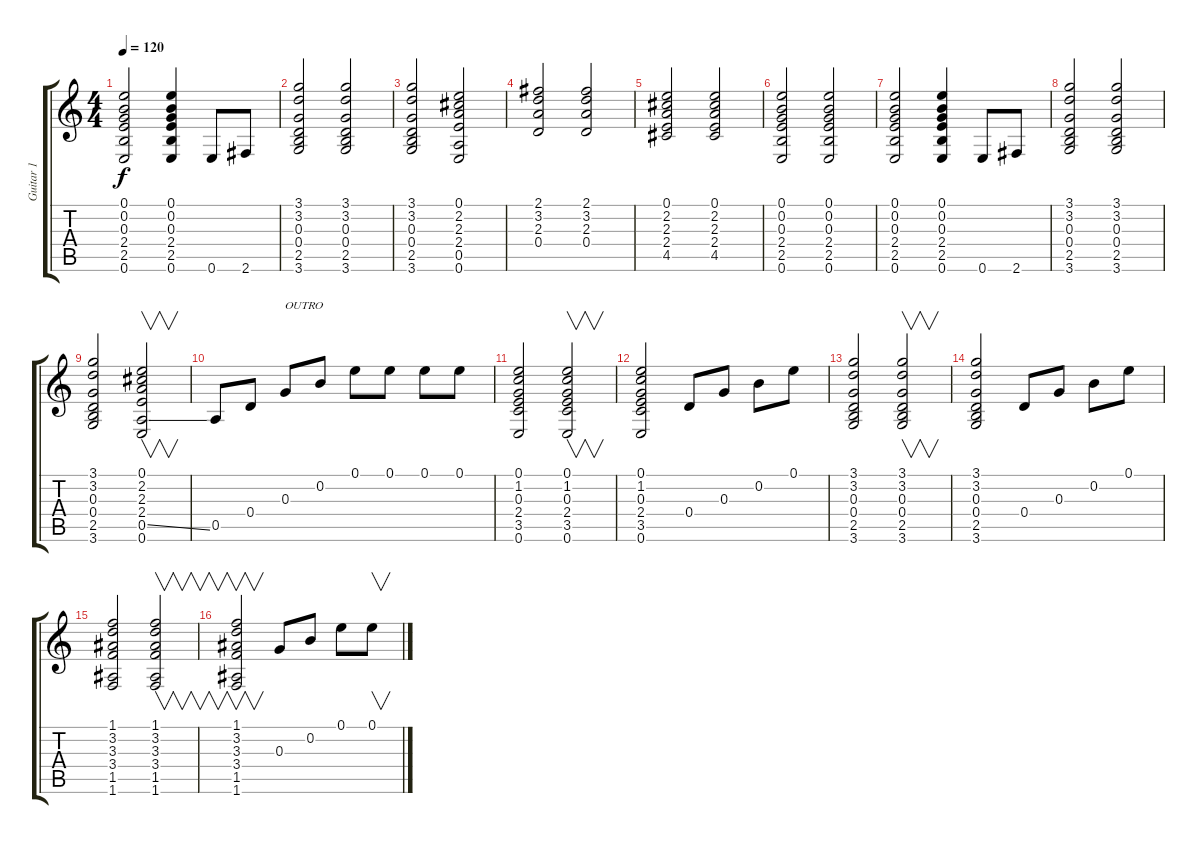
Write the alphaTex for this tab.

\track ("Guitar 1" "Guitar 1") {instrument acousticguitarsteel}
\staff {score tabs}
\tuning (E4 B3 G3 D3 A2 E2) {hide}
\ts (4 4)
\tempo 120
\clef g2
\ks c
(0.1 0.2 0.3 2.4 2.5 0.6).2{dy f} (0.1 0.2 0.3 2.4 2.5 0.6).4 0.6.8 2.6.8 |
(3.1 3.2 0.3 0.4 2.5 3.6).2 (3.1 3.2 0.3 0.4 2.5 3.6).2 |
(3.1 3.2 0.3 0.4 2.5 3.6).2 (0.1 2.2 2.3 2.4 0.5 0.6).2 |
(2.1 3.2 2.3 0.4).2 (2.1 3.2 2.3 0.4).2 |
(0.1 2.2 2.3 2.4 4.5).2 (0.1 2.2 2.3 2.4 4.5).2 |
(0.1 0.2 0.3 2.4 2.5 0.6).2 (0.1 0.2 0.3 2.4 2.5 0.6).2 |
(0.1 0.2 0.3 2.4 2.5 0.6).2 (0.1 0.2 0.3 2.4 2.5 0.6).4 0.6.8 2.6.8 |
(3.1 3.2 0.3 0.4 2.5 3.6).2 (3.1 3.2 0.3 0.4 2.5 3.6).2 |
(3.1 3.2 0.3 0.4 2.5 3.6).2 (0.1 2.2 2.3 2.4 0.5{ss} 0.6).2{v} |
0.5.8 0.4.8 0.3.8{txt "OUTRO"} 0.2.8 0.1.8 0.1.8 0.1.8 0.1.8 |
(0.1 1.2 0.3 2.4 3.5 0.6).2 (0.1 1.2 0.3 2.4 3.5 0.6).2{v} |
(0.1 1.2 0.3 2.4 3.5 0.6).2 0.4.8 0.3.8 0.2.8 0.1.8 |
(3.1 3.2 0.3 0.4 2.5 3.6).2 (3.1 3.2 0.3 0.4 2.5 3.6).2{v} |
(3.1 3.2 0.3 0.4 2.5 3.6).2 0.4.8 0.3.8 0.2.8 0.1.8 |
(1.1 3.2 3.3 3.4 1.5 1.6).2 (1.1 3.2 3.3 3.4 1.5 1.6).2{v} |
(1.1 3.2 3.3 3.4 1.5 1.6).2{v} 0.3.8 0.2.8 0.1.8 0.1.8{v}
